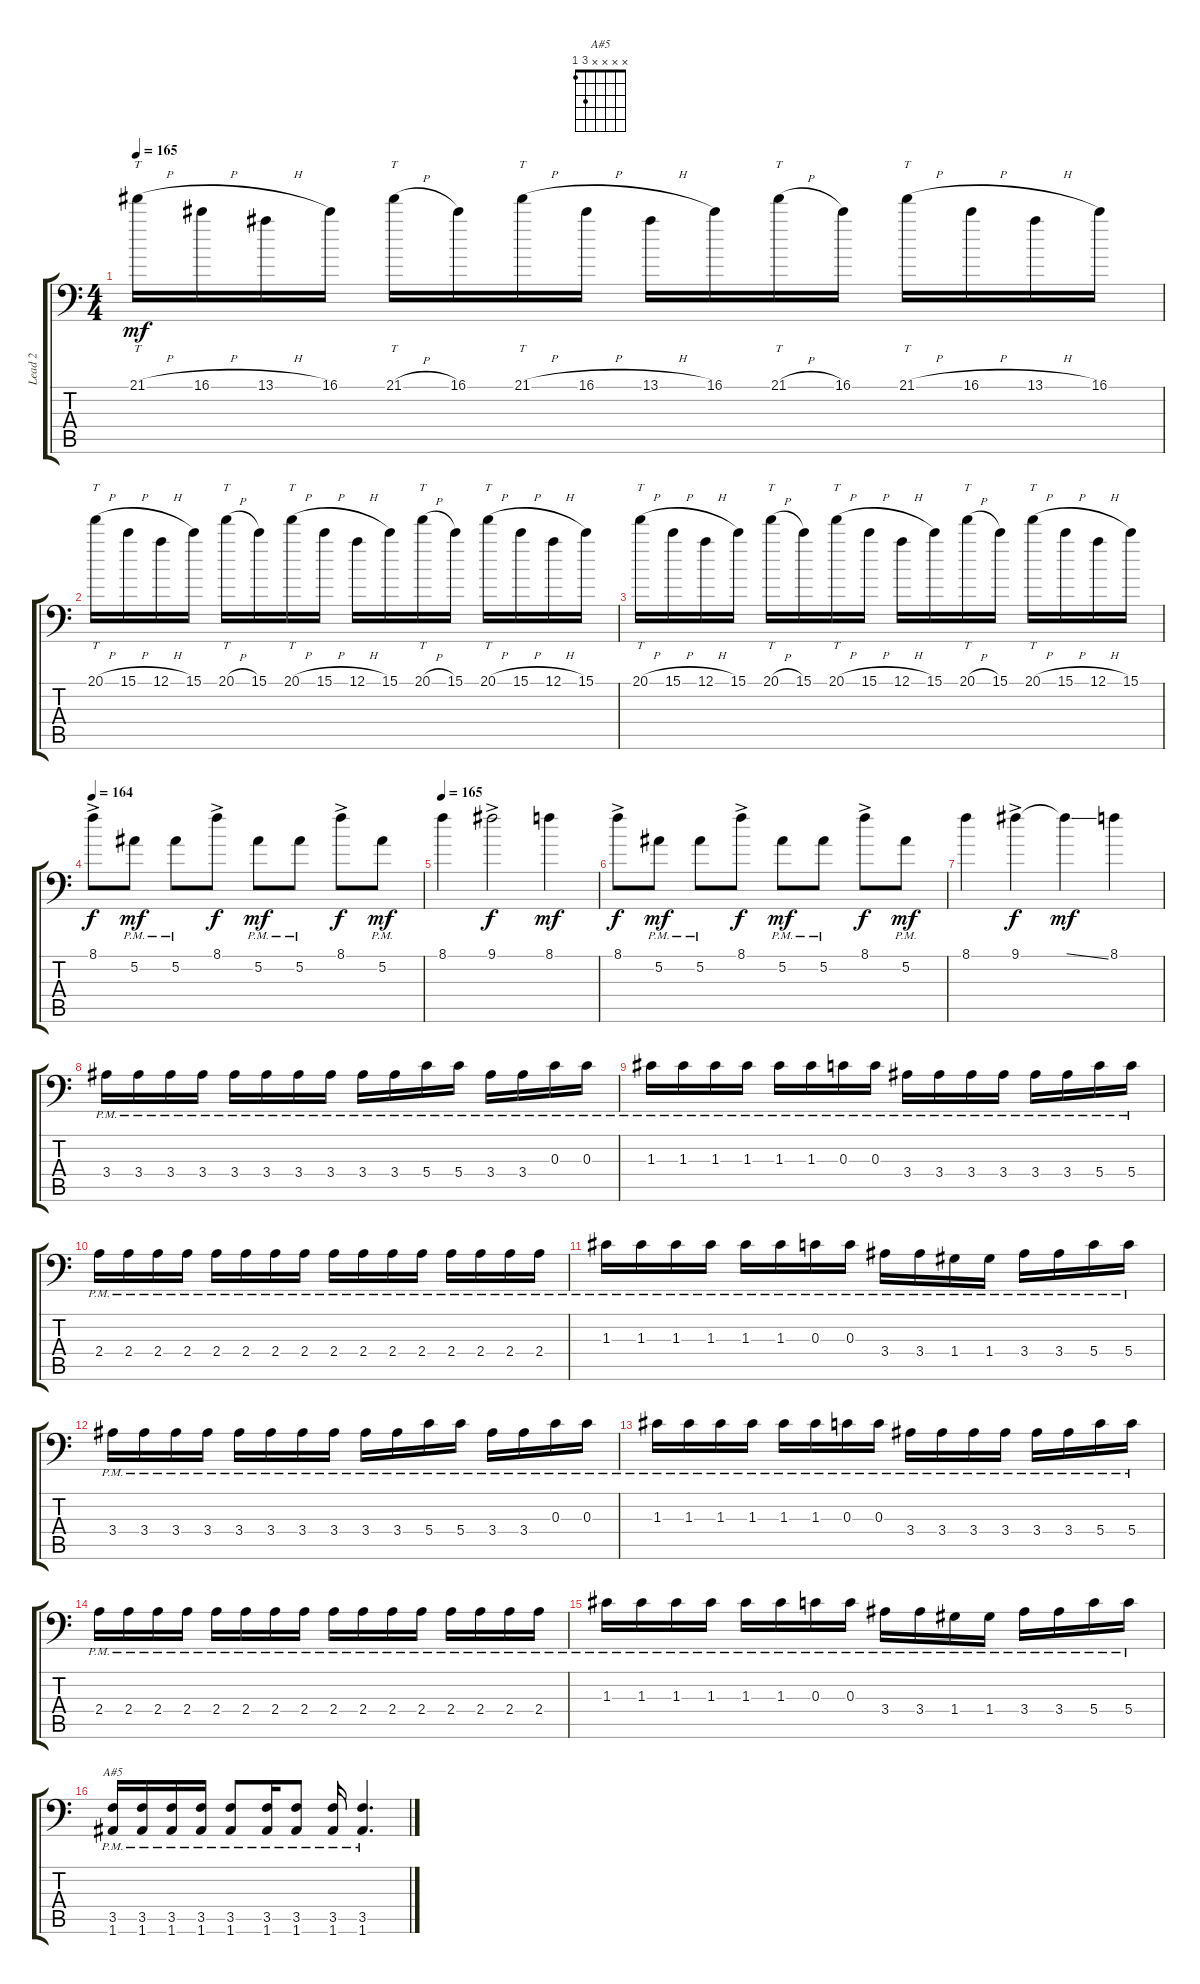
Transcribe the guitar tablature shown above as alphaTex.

\track ("Lead 2" "Lead 2") {instrument overdrivenguitar}
\staff {score tabs}
\tuning (A3 F3 C3 G2 D2 A1) {hide}
\chord ("A#5" x x x x 3 1)
\ts (4 4)
\tempo 165
\clef f4
\ks c
21.1{h}.16{tt dy mf} 16.1{h}.16 13.1{h}.16 16.1.16 21.1{h}.16{tt} 16.1.16 21.1{h}.16{tt} 16.1{h}.16 13.1{h}.16 16.1.16 21.1{h}.16{tt} 16.1.16 21.1{h}.16{tt} 16.1{h}.16 13.1{h}.16 16.1.16 |
20.1{h}.16{tt} 15.1{h}.16 12.1{h}.16 15.1.16 20.1{h}.16{tt} 15.1.16 20.1{h}.16{tt} 15.1{h}.16 12.1{h}.16 15.1.16 20.1{h}.16{tt} 15.1.16 20.1{h}.16{tt} 15.1{h}.16 12.1{h}.16 15.1.16 |
20.1{h}.16{tt} 15.1{h}.16 12.1{h}.16 15.1.16 20.1{h}.16{tt} 15.1.16 20.1{h}.16{tt} 15.1{h}.16 12.1{h}.16 15.1.16 20.1{h}.16{tt} 15.1.16 20.1{h}.16{tt} 15.1{h}.16 12.1{h}.16 15.1.16 |
\tempo 164
8.1{ac}.8{dy f} 5.2{pm}.8{dy mf} 5.2{pm}.8 8.1{ac}.8{dy f} 5.2{pm}.8{dy mf} 5.2{pm}.8 8.1{ac}.8{dy f} 5.2{pm}.8{dy mf} |
\tempo 165
8.1.4 9.1{ac}.2{dy f} 8.1.4{dy mf} |
8.1{ac}.8{dy f} 5.2{pm}.8{dy mf} 5.2{pm}.8 8.1{ac}.8{dy f} 5.2{pm}.8{dy mf} 5.2{pm}.8 8.1{ac}.8{dy f} 5.2{pm}.8{dy mf} |
8.1.4 9.1{ac}.4{dy f} 9.1{ss t}.4{dy mf} 8.1.4 |
3.4{pm}.16 3.4{pm}.16 3.4{pm}.16 3.4{pm}.16 3.4{pm}.16 3.4{pm}.16 3.4{pm}.16 3.4{pm}.16 3.4{pm}.16 3.4{pm}.16 5.4{pm}.16 5.4{pm}.16 3.4{pm}.16 3.4{pm}.16 0.3{pm}.16 0.3{pm}.16 |
1.3{pm}.16 1.3{pm}.16 1.3{pm}.16 1.3{pm}.16 1.3{pm}.16 1.3{pm}.16 0.3{pm}.16 0.3{pm}.16 3.4{pm}.16 3.4{pm}.16 3.4{pm}.16 3.4{pm}.16 3.4{pm}.16 3.4{pm}.16 5.4{pm}.16 5.4{pm}.16 |
2.4{pm}.16 2.4{pm}.16 2.4{pm}.16 2.4{pm}.16 2.4{pm}.16 2.4{pm}.16 2.4{pm}.16 2.4{pm}.16 2.4{pm}.16 2.4{pm}.16 2.4{pm}.16 2.4{pm}.16 2.4{pm}.16 2.4{pm}.16 2.4{pm}.16 2.4{pm}.16 |
1.3{pm}.16 1.3{pm}.16 1.3{pm}.16 1.3{pm}.16 1.3{pm}.16 1.3{pm}.16 0.3{pm}.16 0.3{pm}.16 3.4{pm}.16 3.4{pm}.16 1.4{pm}.16 1.4{pm}.16 3.4{pm}.16 3.4{pm}.16 5.4{pm}.16 5.4{pm}.16 |
3.4{pm}.16 3.4{pm}.16 3.4{pm}.16 3.4{pm}.16 3.4{pm}.16 3.4{pm}.16 3.4{pm}.16 3.4{pm}.16 3.4{pm}.16 3.4{pm}.16 5.4{pm}.16 5.4{pm}.16 3.4{pm}.16 3.4{pm}.16 0.3{pm}.16 0.3{pm}.16 |
1.3{pm}.16 1.3{pm}.16 1.3{pm}.16 1.3{pm}.16 1.3{pm}.16 1.3{pm}.16 0.3{pm}.16 0.3{pm}.16 3.4{pm}.16 3.4{pm}.16 3.4{pm}.16 3.4{pm}.16 3.4{pm}.16 3.4{pm}.16 5.4{pm}.16 5.4{pm}.16 |
2.4{pm}.16 2.4{pm}.16 2.4{pm}.16 2.4{pm}.16 2.4{pm}.16 2.4{pm}.16 2.4{pm}.16 2.4{pm}.16 2.4{pm}.16 2.4{pm}.16 2.4{pm}.16 2.4{pm}.16 2.4{pm}.16 2.4{pm}.16 2.4{pm}.16 2.4{pm}.16 |
1.3{pm}.16 1.3{pm}.16 1.3{pm}.16 1.3{pm}.16 1.3{pm}.16 1.3{pm}.16 0.3{pm}.16 0.3{pm}.16 3.4{pm}.16 3.4{pm}.16 1.4{pm}.16 1.4{pm}.16 3.4{pm}.16 3.4{pm}.16 5.4{pm}.16 5.4{pm}.16 |
(3.5{pm} 1.6{pm}).16{ch "A#5"} (3.5{pm} 1.6{pm}).16 (3.5{pm} 1.6{pm}).16 (3.5{pm} 1.6{pm}).16 (3.5{pm} 1.6{pm}).8 (3.5{pm} 1.6{pm}).16 (3.5{pm} 1.6{pm}).8 (3.5{pm} 1.6{pm}).16 (3.5{pm} 1.6{pm}).4{d}
